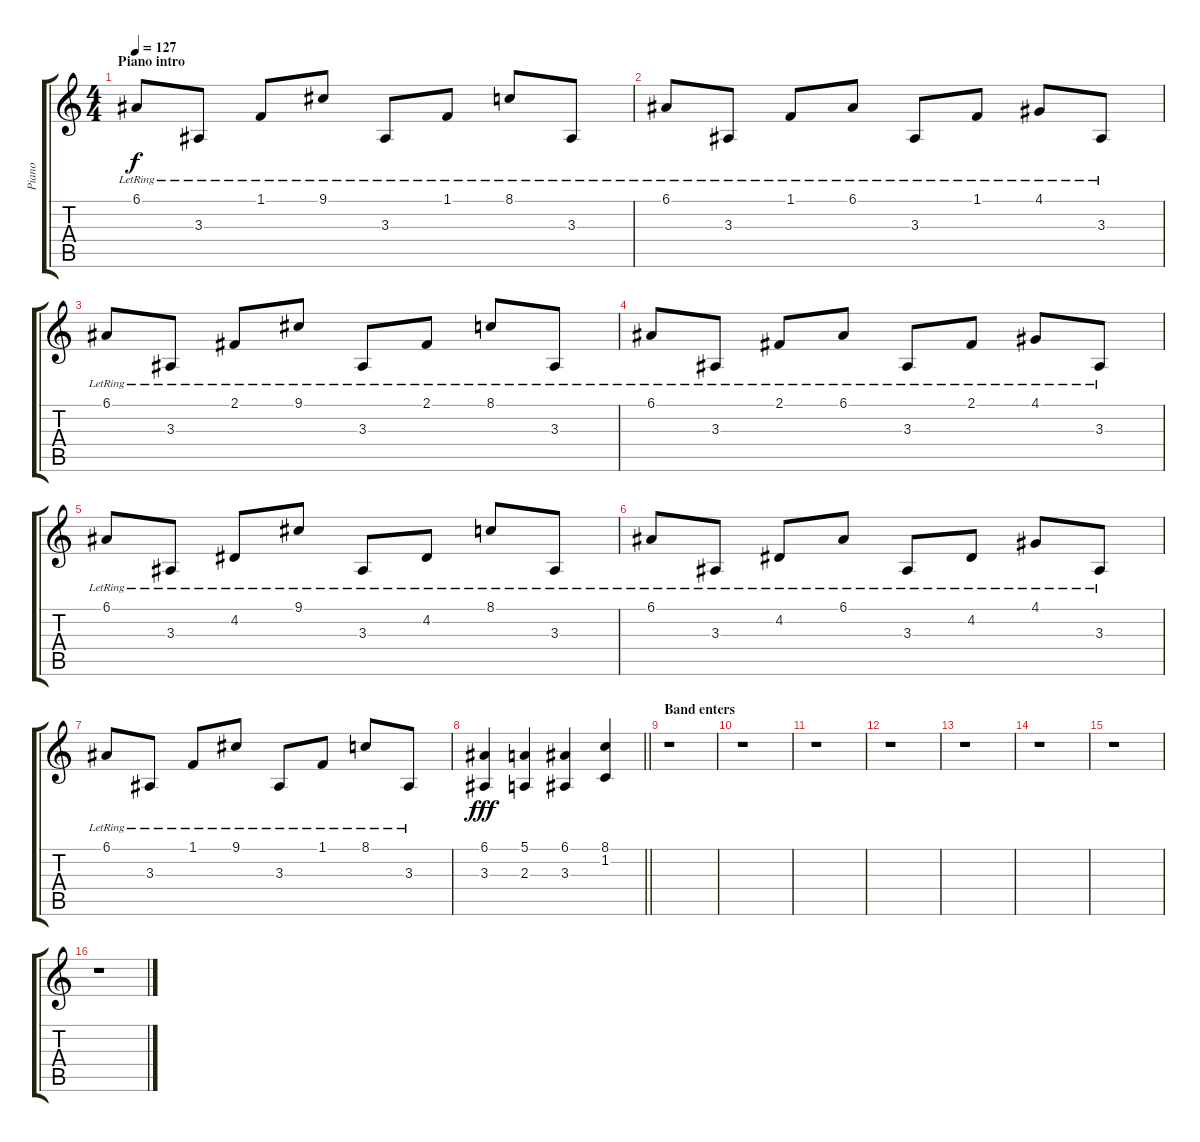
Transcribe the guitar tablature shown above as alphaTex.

\track ("Piano" "Piano") {instrument acousticgrandpiano}
\staff {score tabs}
\tuning (E4 B3 G3 D3 A2 E2) {hide}
\ts (4 4)
\section ("" "Piano intro")
\tempo 127
\clef g2
\ks c
6.1{lr}.8{dy f instrument acousticgrandpiano} 3.3{lr}.8 1.1{lr}.8 9.1{lr}.8 3.3{lr}.8 1.1{lr}.8 8.1{lr}.8 3.3{lr}.8 |
6.1{lr}.8 3.3{lr}.8 1.1{lr}.8 6.1{lr}.8 3.3{lr}.8 1.1{lr}.8 4.1{lr}.8 3.3{lr}.8 |
6.1{lr}.8 3.3{lr}.8 2.1{lr}.8 9.1{lr}.8 3.3{lr}.8 2.1{lr}.8 8.1{lr}.8 3.3{lr}.8 |
6.1{lr}.8 3.3{lr}.8 2.1{lr}.8 6.1{lr}.8 3.3{lr}.8 2.1{lr}.8 4.1{lr}.8 3.3{lr}.8 |
6.1{lr}.8 3.3{lr}.8 4.2{lr}.8 9.1{lr}.8 3.3{lr}.8 4.2{lr}.8 8.1{lr}.8 3.3{lr}.8 |
6.1{lr}.8 3.3{lr}.8 4.2{lr}.8 6.1{lr}.8 3.3{lr}.8 4.2{lr}.8 4.1{lr}.8 3.3{lr}.8 |
6.1{lr}.8 3.3{lr}.8 1.1{lr}.8 9.1{lr}.8 3.3{lr}.8 1.1{lr}.8 8.1{lr}.8 3.3{lr}.8 |
\barLineRight lightlight
(6.1 3.3).4{dy fff} (5.1 2.3).4 (6.1 3.3).4 (8.1 1.2).4 |
\section ("" "Band enters")
r.1 |
r.1 |
r.1 |
r.1 |
r.1 |
r.1 |
r.1 |
r.1
